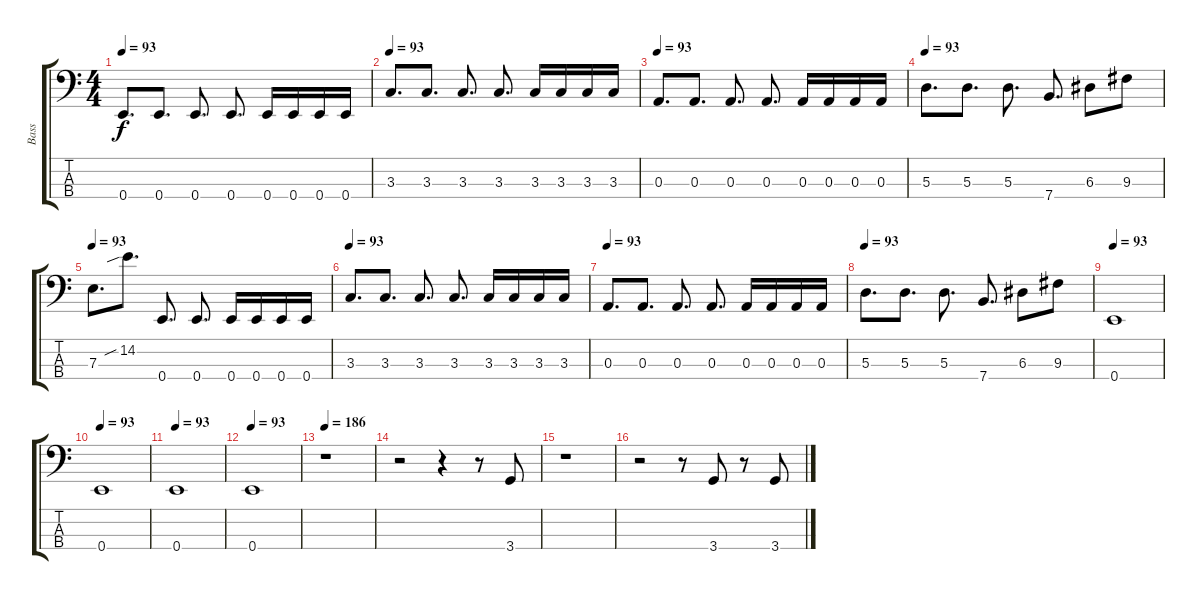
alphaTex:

\track ("Bass" "Bass") {instrument electricbasspick}
\staff {score tabs}
\tuning (G2 D2 A1 E1) {hide}
\ts (4 4)
\tempo 93
\clef f4
\ks c
0.4.8{d dy f} 0.4.8{d} 0.4.8{d} 0.4.8{d} 0.4.16 0.4.16 0.4.16 0.4.16 |
\tempo 93
3.3.8{d} 3.3.8{d} 3.3.8{d} 3.3.8{d} 3.3.16 3.3.16 3.3.16 3.3.16 |
\tempo 93
0.3.8{d} 0.3.8{d} 0.3.8{d} 0.3.8{d} 0.3.16 0.3.16 0.3.16 0.3.16 |
\tempo 93
5.3.8{d} 5.3.8{d} 5.3.8{d} 7.4.8{d} 6.3.8 9.3.8 |
\tempo 93
7.3.8{d} 14.2{sib}.8{d} 0.4.8{d} 0.4.8{d} 0.4.16 0.4.16 0.4.16 0.4.16 |
\tempo 93
3.3.8{d} 3.3.8{d} 3.3.8{d} 3.3.8{d} 3.3.16 3.3.16 3.3.16 3.3.16 |
\tempo 93
0.3.8{d} 0.3.8{d} 0.3.8{d} 0.3.8{d} 0.3.16 0.3.16 0.3.16 0.3.16 |
\tempo 93
5.3.8{d} 5.3.8{d} 5.3.8{d} 7.4.8{d} 6.3.8 9.3.8 |
\tempo 93
0.4.1 |
\tempo 93
0.4.1 |
\tempo 93
0.4.1 |
\tempo 93
0.4.1 |
\tempo 186
r.1 |
r.2 r.4 r.8 3.4.8 |
r.1 |
r.2 r.8 3.4.8 r.8 3.4.8
